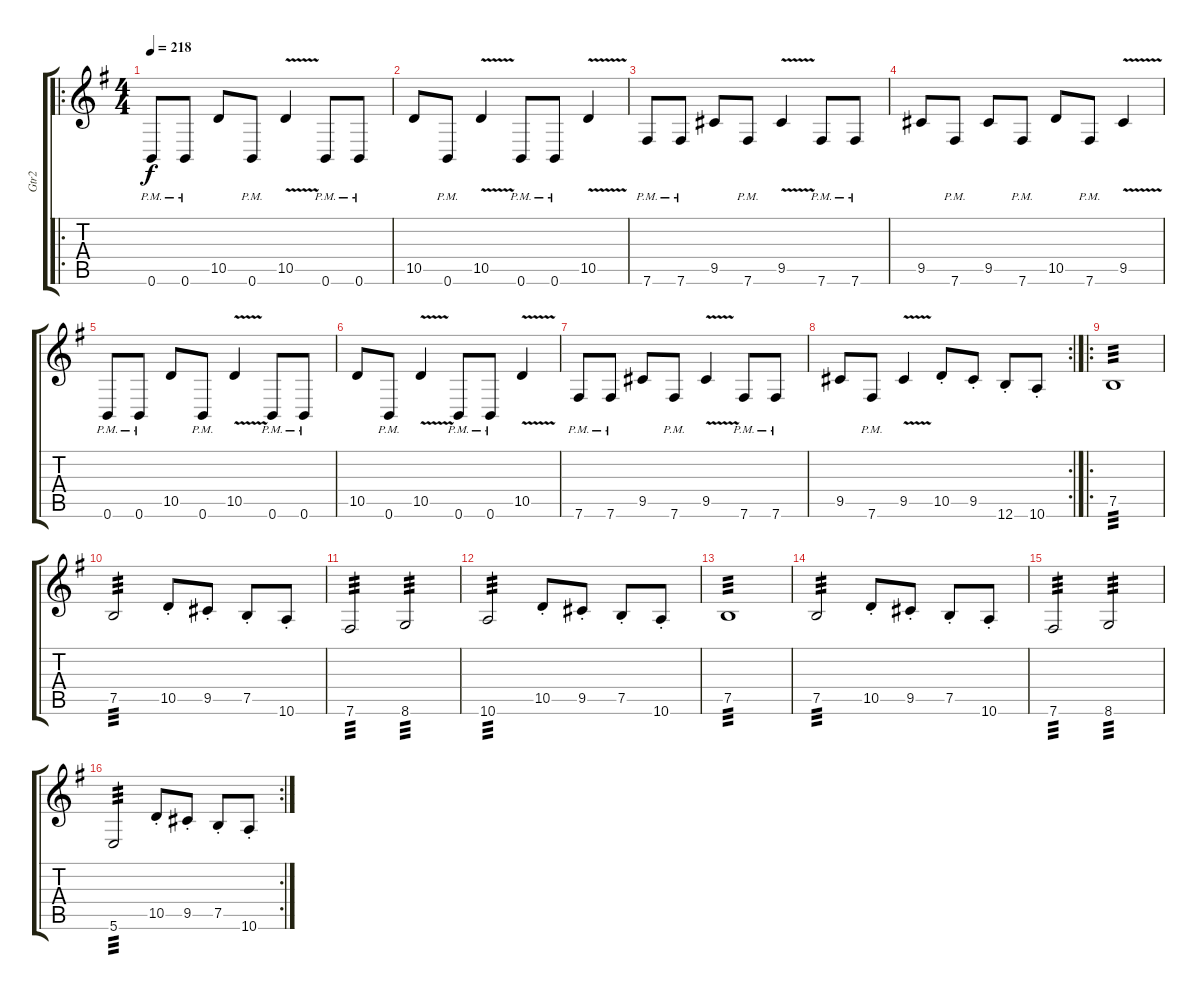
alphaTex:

\track ("Gtr2" "Gtr2") {instrument distortionguitar}
\staff {score tabs}
\tuning (B3 Gb3 D3 A2 E2 B1) {hide}
\ro
\ts (4 4)
\tempo 218
\clef g2
\ks g
0.6{pm}.8{dy f} 0.6{pm}.8 10.5.8 0.6{pm}.8 10.5{v}.4 0.6{pm}.8 0.6{pm}.8 |
10.5.8 0.6{pm}.8 10.5{v}.4 0.6{pm}.8 0.6{pm}.8 10.5{v}.4 |
7.6{pm}.8 7.6{pm}.8 9.5.8 7.6{pm}.8 9.5{v}.4 7.6{pm}.8 7.6{pm}.8 |
9.5.8 7.6{pm}.8 9.5.8 7.6{pm}.8 10.5.8 7.6{pm}.8 9.5{v}.4 |
0.6{pm}.8 0.6{pm}.8 10.5.8 0.6{pm}.8 10.5{v}.4 0.6{pm}.8 0.6{pm}.8 |
10.5.8 0.6{pm}.8 10.5{v}.4 0.6{pm}.8 0.6{pm}.8 10.5{v}.4 |
7.6{pm}.8 7.6{pm}.8 9.5.8 7.6{pm}.8 9.5{v}.4 7.6{pm}.8 7.6{pm}.8 |
\rc 2
9.5.8 7.6{pm}.8 9.5{v}.4 10.5{st}.8 9.5{st}.8 12.6{st}.8 10.6{st}.8 |
\ro
7.5.1{tp 3} |
7.5.2{tp 3} 10.5{st}.8 9.5{st}.8 7.5{st}.8 10.6{st}.8 |
7.6.2{tp 3} 8.6.2{tp 3} |
10.6.2{tp 3} 10.5{st}.8 9.5{st}.8 7.5{st}.8 10.6{st}.8 |
7.5.1{tp 3} |
7.5.2{tp 3} 10.5{st}.8 9.5{st}.8 7.5{st}.8 10.6{st}.8 |
7.6.2{tp 3} 8.6.2{tp 3} |
\rc 2
5.6.2{tp 3} 10.5{st}.8 9.5{st}.8 7.5{st}.8 10.6{st}.8
